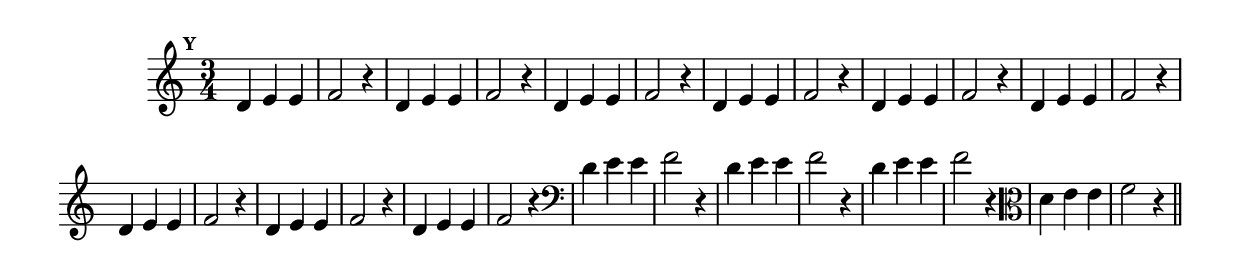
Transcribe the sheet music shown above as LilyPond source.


\version "2.14.2"

%\header { texidoc="Perguntas e Respostas"}

\relative c' {

  \override Staff.TimeSignature #'style = #'()
  \time 3/4 
  \override Score.BarNumber #'transparent = ##t
                                %\override Score.RehearsalMark #'font-family = #'roman
  \override Score.RehearsalMark #'font-size = #-2
  \override Score.BarNumber #'transparent = ##t
  \set Score.markFormatter = #format-mark-numbers

  \mark 24 

                                % CLARINETE

  \tag #'cl {
    d4 e e | f2 r4 
  }

                                % FLAUTA

  \tag #'fl {
    d4 e e | f2 r4 
  }

                                % OBOÉ

  \tag #'ob {
    d4 e e | f2 r4 
  }

                                % SAX ALTO

  \tag #'saxa {
    d4 e e | f2 r4 
  }

                                % SAX TENOR

  \tag #'saxt {
    d4 e e | f2 r4 
  }

                                % SAX GENES

  \tag #'saxg {
    d4 e e | f2 r4 
  }

                                % TROMPETE

  \tag #'tpt {
    d4 e e | f2 r4 
  }

                                % TROMPA

  \tag #'tpa {
    d4 e e | f2 r4 
  }

                                % TROMPA OP

  \tag #'tpaop {
    d4 e e | f2 r4 
  }

                                % TROMBONE

  \tag #'tbn {
    \clef bass
    d4 e e | f2 r4 
  }

                                % TUBA MIB

  \tag #'tbamib {
    \clef bass
    d4 e e | f2 r4 
  }

                                % TUBA SIB

  \tag #'tbasib {
    \clef bass
    d4 e e | f2 r4 
  }

                                % VIOLA

  \tag #'vla {
    \clef alto
    d4 e e | f2 r4 
  }

                                % FINAL

  \bar "||"

}
